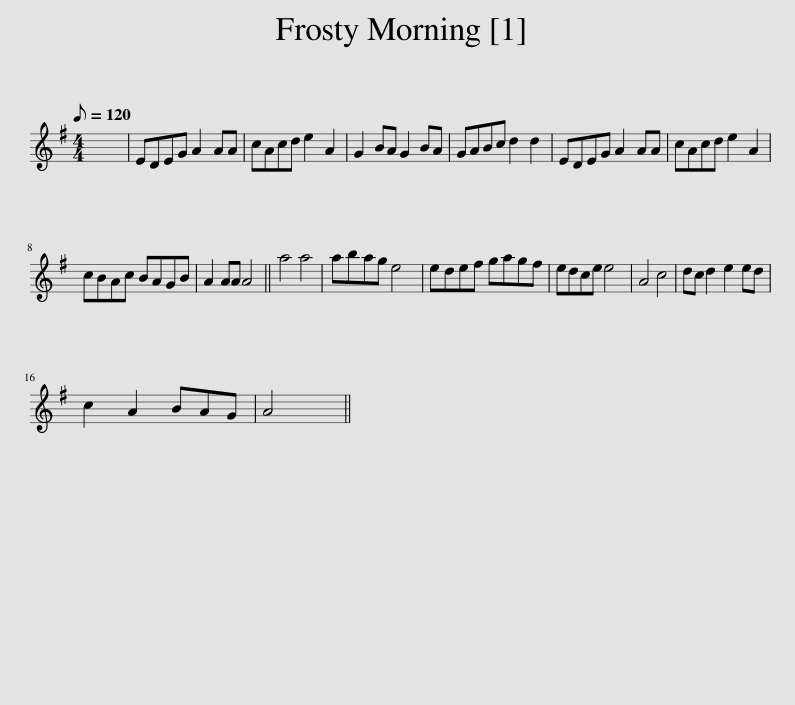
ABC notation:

X:1
L:1/8
Q:1/8=120
M:4/4
I:linebreak $
K:G
V:1 treble
V:1
 x8 | EDEG A2 AA | cAcd e2 A2 | G2 BA G2 BA | GABc d2 d2 | %5
 EDEG A2 AA | cAcd e2 A2 |$ cBAc BAGB | A2 AA A4 || a4 a4 | %10
 abag e4 | edef gagf | edce e4 | A4 c4 | dc d2 e2 ed |$ %15
 c2 A2 BAG | A4 || %17
